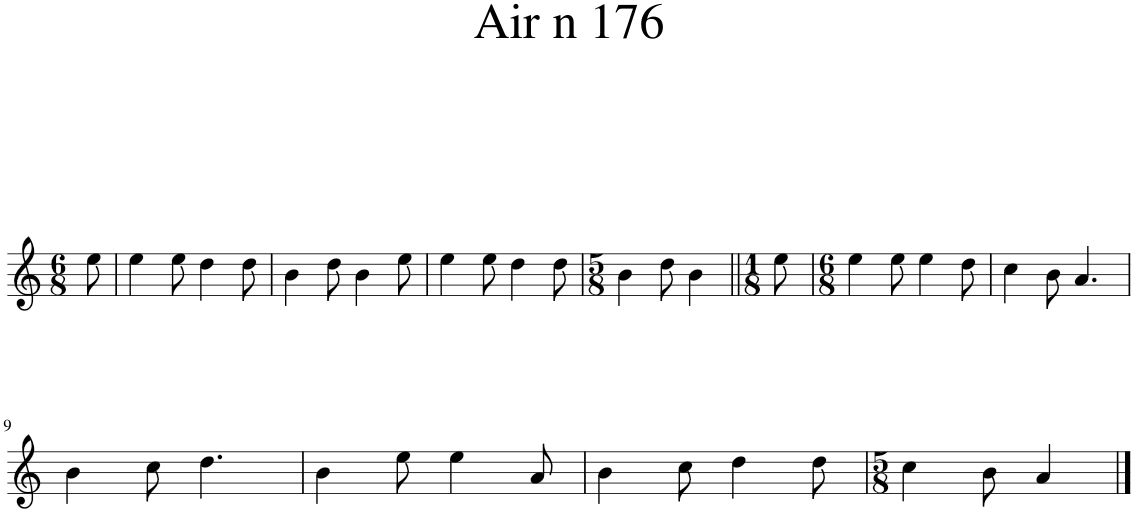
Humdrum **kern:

**kern
*part1
*staff1
*I"Piano
*I'Pno.
*clefG2
*k[]
*M6/8
=1
8ee\
=2
4ee\
8ee\
4dd\
8dd\
=3
4b\
8dd\
4b\
8ee\
=4
4ee\
8ee\
4dd\
8dd\
=5
*M5/8
4b\
8dd\
4b\
=6||
*M1/8
8ee\
=7
*M6/8
4ee\
8ee\
4ee\
8dd\
=8
4cc\
8b\
4.a/
!!LO:LB:g=z
=9
4b\
8cc\
4.dd\
=10
4b\
8ee\
4ee\
8a/
=11
4b\
8cc\
4dd\
8dd\
=12
*M5/8
4cc\
8b\
4a/
==
*-
